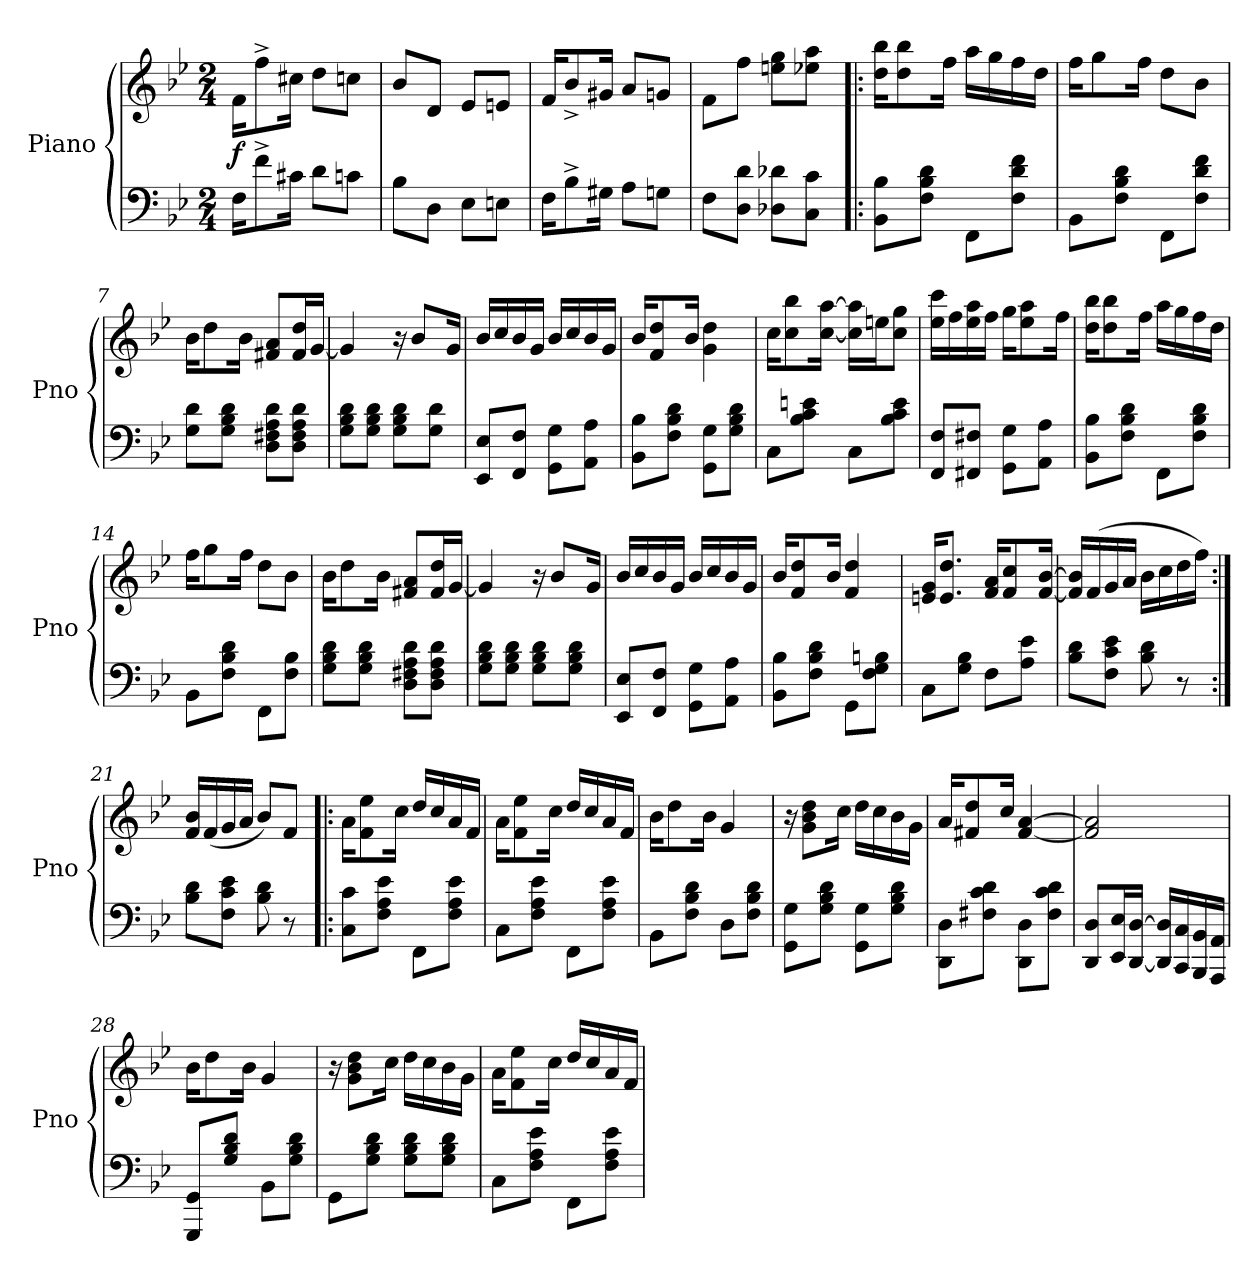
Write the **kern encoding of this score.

**kern	**kern	**dynam
*part1	*part1	*part1
*staff2	*staff1	*staff1/2
*I"Piano	*	*
*I'Pno	*	*
*clefF4	*clefG2	*
*k[b-e-]	*k[b-e-]	*
*M2/4	*M2/4	*
*MM100	*MM100	*
=1	=1	=1
16FKL	16fKL	f
8f^	8ff^	.
16c#XJk	16cc#XJk	.
8dL	8ddL	.
8cnJ	8ccnJ	.
=2	=2	=2
8B-L	8b-L	.
8DJ	8dJ	.
8E-L	8e-L	.
8EnJ	8enJ	.
=3	=3	=3
16FKL	16fKL	.
8B-^	8b-^	.
16G#XJk	16g#XJk	.
8AL	8aL	.
8GnJ	8gnJ	.
=4	=4	=4
8FL	8fL	.
8D 8dJ	8ffJ	.
8D-X 8d-XL	8een 8ggL	.
8C 8cJ	8ee-X 8aaJ	.
=5!|:	=5!|:	=5!|:
8BB- 8B-L	16dd 16bb-KL	.
.	8dd 8bb-	.
8F 8B- 8dJ	.	.
.	16ffJk	.
8FFL	16aaLL	.
.	16gg	.
8F 8d 8fJ	16ff	.
.	16ddJJ	.
=6	=6	=6
8BB-L	16ffKL	.
.	8gg	.
8F 8B- 8dJ	.	.
.	16ffJk	.
8FFL	8ddL	.
8F 8d 8fJ	8b-J	.
=7	=7	=7
8G 8dL	16b-KL	.
.	8dd	.
8G 8B- 8dJ	.	.
.	16b-Jk	.
8D 8F#X 8A 8dL	8f#X 8aL	.
8D 8F# 8A 8dJ	16f# 16ddL	.
.	[16gJJ	.
=8	=8	=8
8G 8B- 8dL	4g]	.
8G 8B- 8dJ	.	.
8G 8B- 8dL	16r	.
.	8b-L	.
8G 8dJ	.	.
.	16gJk	.
=9	=9	=9
8EE- 8E-L	16b-LL	.
.	16cc	.
8FF 8FJ	16b-	.
.	16gJJ	.
8GG 8GL	16b-LL	.
.	16cc	.
8AA 8AJ	16b-	.
.	16gJJ	.
=10	=10	=10
8BB- 8B-L	16b-KL	.
.	8f 8dd	.
8F 8B- 8dJ	.	.
.	16b-Jk	.
8GG 8GL	4g 4dd	.
8G 8B- 8dJ	.	.
=11	=11	=11
8CL	16ccKL	.
.	8cc 8bb-	.
8B- 8c 8enJ	.	.
.	[16cc [16aaJk	.
8CL	16cc] 16aa]LL	.
.	16eenJ	.
8B- 8c 8eJ	8cc 8ggJ	.
=12	=12	=12
8FF 8FL	16ee- 16cccLL	.
.	16ff	.
8FF#X 8F#XJ	16ee- 16aa	.
.	16ffJJ	.
8GG 8GL	16ggKL	.
.	8ee- 8aa	.
8AA 8AJ	.	.
.	16ffJk	.
=13	=13	=13
8BB- 8B-L	16dd 16bb-KL	.
.	8dd 8bb-	.
8F 8B- 8dJ	.	.
.	16ffJk	.
8FFL	16aaLL	.
.	16gg	.
8F 8B- 8dJ	16ff	.
.	16ddJJ	.
=14	=14	=14
8BB-L	16ffKL	.
.	8gg	.
8F 8B- 8dJ	.	.
.	16ffJk	.
8FFL	8ddL	.
8F 8B-J	8b-J	.
=15	=15	=15
8G 8B- 8dL	16b-KL	.
.	8dd	.
8G 8B- 8dJ	.	.
.	16b-Jk	.
8D 8F#X 8A 8dL	8f#X 8aL	.
8D 8F# 8A 8dJ	16f# 16ddL	.
.	[16gJJ	.
=16	=16	=16
8G 8B- 8dL	4g]	.
8G 8B- 8dJ	.	.
8G 8B- 8dL	16r	.
.	8b-L	.
8G 8B- 8dJ	.	.
.	16gJk	.
=17	=17	=17
8EE- 8E-L	16b-LL	.
.	16cc	.
8FF 8FJ	16b-	.
.	16gJJ	.
8GG 8GL	16b-LL	.
.	16cc	.
8AA 8AJ	16b-	.
.	16gJJ	.
=18	=18	=18
8BB- 8B-L	16b-KL	.
.	8f 8dd	.
8F 8B- 8dJ	.	.
.	16b-Jk	.
8GGL	4f 4dd	.
8F 8G 8BnJ	.	.
=19	=19	=19
8CL	16en 16gKL	.
.	8.e 8.ddJ	.
8G 8B-J	.	.
8FL	16f 16aKL	.
.	8f 8cc	.
8A 8e-J	.	.
.	[16f [16b-Jk	.
=20	=20	=20
8B- 8dL	16f] 16b-]LL	.
.	(16f	.
8F 8c 8e-J	16g	.
.	16aJJ	.
8B- 8d	16b-LL	.
.	16cc	.
8r	16dd	.
.	16ffJJ)	.
=21:|!	=21:|!	=21:|!
8B- 8dL	16f 16b-LL	.
.	(16f	.
8F 8c 8e-J	16g	.
.	16aJJ	.
8B- 8d	8b-L)	.
8r	8fJ	.
=22!|:	=22!|:	=22!|:
8C 8cL	16aKL	.
.	8f 8ee-	.
8F 8A 8e-J	.	.
.	16ccJk	.
8FFL	16ddLL	.
.	16cc	.
8F 8A 8e-J	16a	.
.	16fJJ	.
=23	=23	=23
8CL	16aKL	.
.	8f 8ee-	.
8F 8A 8e-J	.	.
.	16ccJk	.
8FFL	16ddLL	.
.	16cc	.
8F 8A 8e-J	16a	.
.	16fJJ	.
=24	=24	=24
8BB-L	16b-KL	.
.	8dd	.
8F 8B- 8dJ	.	.
.	16b-Jk	.
8DL	4g	.
8F 8B- 8dJ	.	.
=25	=25	=25
8GG 8GL	16r	.
.	8g 8b- 8ddL	.
8G 8B- 8dJ	.	.
.	16ccJk	.
8GG 8GL	16ddLL	.
.	16cc	.
8G 8B- 8dJ	16b-	.
.	16gJJ	.
=26	=26	=26
8DD 8DL	16aKL	.
.	8f#X 8dd	.
8F#X 8c 8dJ	.	.
.	16ccJk	.
8DD 8DL	[4f# [4a	.
8F# 8c 8dJ	.	.
=27	=27	=27
8DD 8DL	2f#] 2a]	.
16EE- 16E-L	.	.
[16DD [16DJJ	.	.
16DD] 16D]LL	.	.
16CC 16C	.	.
16BBB- 16BB-	.	.
16AAA 16AAJJ	.	.
=28	=28	=28
8GGG 8GGL	16b-KL	.
.	8dd	.
8G 8B- 8dJ	.	.
.	16b-Jk	.
8BB-L	4g	.
8G 8B- 8dJ	.	.
=29	=29	=29
8GGL	16r	.
.	8g 8b- 8ddL	.
8G 8B- 8dJ	.	.
.	16ccJk	.
8G 8B- 8dL	16ddLL	.
.	16cc	.
8G 8B- 8dJ	16b-	.
.	16gJJ	.
=30	=30	=30
8CL	16aKL	.
.	8f 8ee-	.
8F 8A 8e-J	.	.
.	16ccJk	.
8FFL	16ddLL	.
.	16cc	.
8F 8A 8e-J	16a	.
.	16fJJ	.
=	=	=
*-	*-	*-
